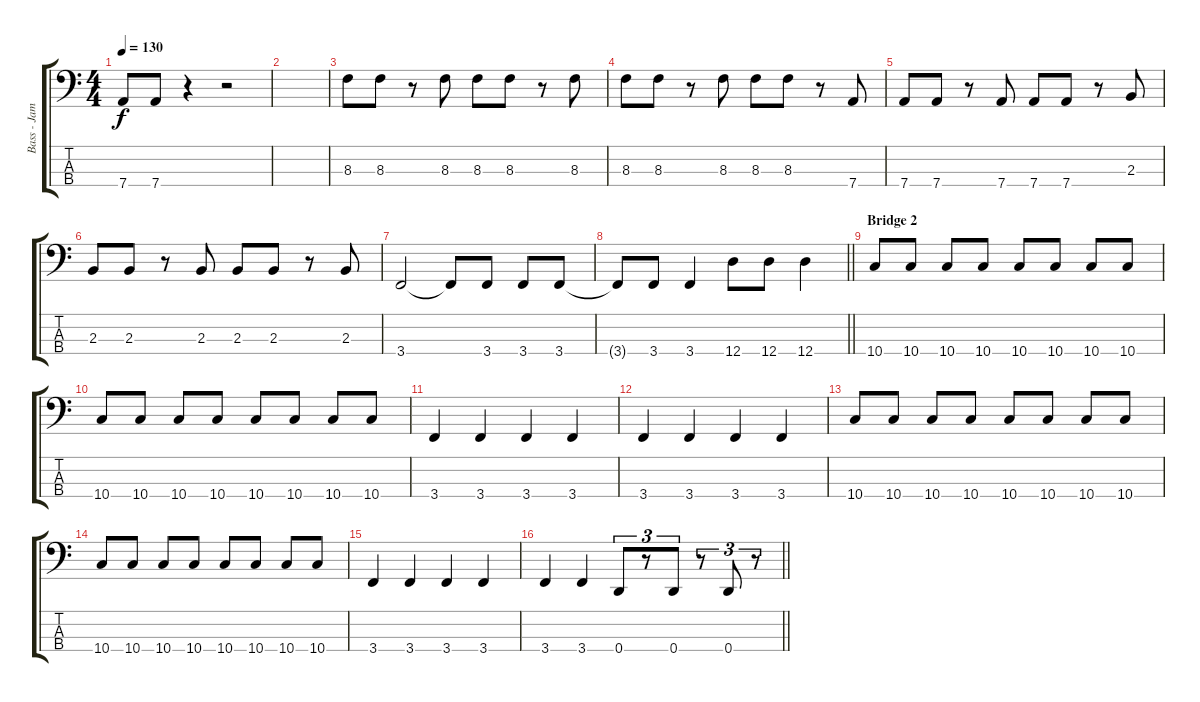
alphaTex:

\track ("Bass - James Johnston" "Bass - Jam") {instrument electricbassfinger}
\staff {score tabs}
\tuning (G2 D2 A1 D1) {hide}
\ts (4 4)
\tempo 130
\clef f4
\ks aminor
7.4.8{dy f volume 16} 7.4.8 r.4 r.2 |
|
8.3.8{volume 13} 8.3.8 r.8 8.3.8 8.3.8 8.3.8 r.8 8.3.8 |
8.3.8 8.3.8 r.8 8.3.8 8.3.8 8.3.8 r.8 7.4.8 |
7.4.8 7.4.8 r.8 7.4.8 7.4.8 7.4.8 r.8 2.3.8 |
2.3.8 2.3.8 r.8 2.3.8 2.3.8 2.3.8 r.8 2.3.8 |
3.4.2 3.4{t}.8 3.4.8 3.4.8 3.4.8 |
\barLineRight lightlight
3.4{t}.8 3.4.8 3.4.4 12.4.8 12.4.8 12.4.4 |
\section ("" "Bridge 2")
10.4.8 10.4.8 10.4.8 10.4.8 10.4.8 10.4.8 10.4.8 10.4.8 |
10.4.8 10.4.8 10.4.8 10.4.8 10.4.8 10.4.8 10.4.8 10.4.8 |
3.4.4 3.4.4 3.4.4 3.4.4 |
3.4.4 3.4.4 3.4.4 3.4.4 |
10.4.8 10.4.8 10.4.8 10.4.8 10.4.8 10.4.8 10.4.8 10.4.8 |
10.4.8 10.4.8 10.4.8 10.4.8 10.4.8 10.4.8 10.4.8 10.4.8 |
3.4.4 3.4.4 3.4.4 3.4.4 |
\barLineRight lightlight
3.4.4 3.4.4 0.4.8{tu (3 2)} r.8{tu (3 2)} 0.4.8{tu (3 2)} r.8{tu (3 2)} 0.4.8{tu (3 2)} r.8{tu (3 2)}
